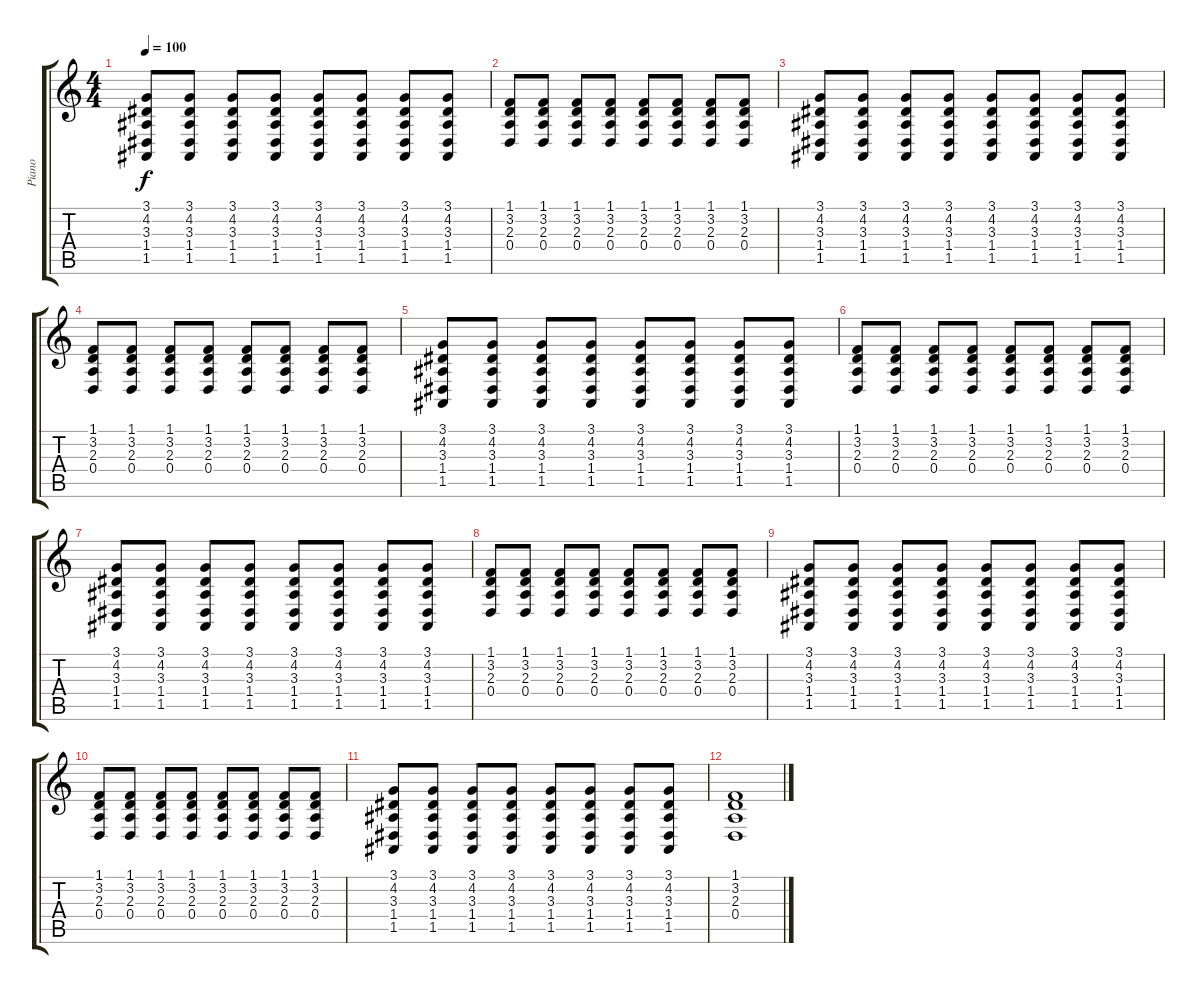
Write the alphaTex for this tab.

\track ("Piano" "Piano") {instrument brightacousticpiano}
\staff {score tabs}
\tuning (E4 B3 G3 D3 A2 E2) {hide}
\ts (4 4)
\tempo 100
\clef g2
\ks c
(3.1 4.2 3.3 1.4 1.5).8{dy f} (3.1 4.2 3.3 1.4 1.5).8 (3.1 4.2 3.3 1.4 1.5).8 (3.1 4.2 3.3 1.4 1.5).8 (3.1 4.2 3.3 1.4 1.5).8 (3.1 4.2 3.3 1.4 1.5).8 (3.1 4.2 3.3 1.4 1.5).8 (3.1 4.2 3.3 1.4 1.5).8 |
(1.1 3.2 2.3 0.4).8 (1.1 3.2 2.3 0.4).8 (1.1 3.2 2.3 0.4).8 (1.1 3.2 2.3 0.4).8 (1.1 3.2 2.3 0.4).8 (1.1 3.2 2.3 0.4).8 (1.1 3.2 2.3 0.4).8 (1.1 3.2 2.3 0.4).8 |
(3.1 4.2 3.3 1.4 1.5).8 (3.1 4.2 3.3 1.4 1.5).8 (3.1 4.2 3.3 1.4 1.5).8 (3.1 4.2 3.3 1.4 1.5).8 (3.1 4.2 3.3 1.4 1.5).8 (3.1 4.2 3.3 1.4 1.5).8 (3.1 4.2 3.3 1.4 1.5).8 (3.1 4.2 3.3 1.4 1.5).8 |
(1.1 3.2 2.3 0.4).8 (1.1 3.2 2.3 0.4).8 (1.1 3.2 2.3 0.4).8 (1.1 3.2 2.3 0.4).8 (1.1 3.2 2.3 0.4).8 (1.1 3.2 2.3 0.4).8 (1.1 3.2 2.3 0.4).8 (1.1 3.2 2.3 0.4).8 |
(3.1 4.2 3.3 1.4 1.5).8 (3.1 4.2 3.3 1.4 1.5).8 (3.1 4.2 3.3 1.4 1.5).8 (3.1 4.2 3.3 1.4 1.5).8 (3.1 4.2 3.3 1.4 1.5).8 (3.1 4.2 3.3 1.4 1.5).8 (3.1 4.2 3.3 1.4 1.5).8 (3.1 4.2 3.3 1.4 1.5).8 |
(1.1 3.2 2.3 0.4).8 (1.1 3.2 2.3 0.4).8 (1.1 3.2 2.3 0.4).8 (1.1 3.2 2.3 0.4).8 (1.1 3.2 2.3 0.4).8 (1.1 3.2 2.3 0.4).8 (1.1 3.2 2.3 0.4).8 (1.1 3.2 2.3 0.4).8 |
(3.1 4.2 3.3 1.4 1.5).8 (3.1 4.2 3.3 1.4 1.5).8 (3.1 4.2 3.3 1.4 1.5).8 (3.1 4.2 3.3 1.4 1.5).8 (3.1 4.2 3.3 1.4 1.5).8 (3.1 4.2 3.3 1.4 1.5).8 (3.1 4.2 3.3 1.4 1.5).8 (3.1 4.2 3.3 1.4 1.5).8 |
(1.1 3.2 2.3 0.4).8 (1.1 3.2 2.3 0.4).8 (1.1 3.2 2.3 0.4).8 (1.1 3.2 2.3 0.4).8 (1.1 3.2 2.3 0.4).8 (1.1 3.2 2.3 0.4).8 (1.1 3.2 2.3 0.4).8 (1.1 3.2 2.3 0.4).8 |
(3.1 4.2 3.3 1.4 1.5).8 (3.1 4.2 3.3 1.4 1.5).8 (3.1 4.2 3.3 1.4 1.5).8 (3.1 4.2 3.3 1.4 1.5).8 (3.1 4.2 3.3 1.4 1.5).8 (3.1 4.2 3.3 1.4 1.5).8 (3.1 4.2 3.3 1.4 1.5).8 (3.1 4.2 3.3 1.4 1.5).8 |
(1.1 3.2 2.3 0.4).8 (1.1 3.2 2.3 0.4).8 (1.1 3.2 2.3 0.4).8 (1.1 3.2 2.3 0.4).8 (1.1 3.2 2.3 0.4).8 (1.1 3.2 2.3 0.4).8 (1.1 3.2 2.3 0.4).8 (1.1 3.2 2.3 0.4).8 |
(3.1 4.2 3.3 1.4 1.5).8 (3.1 4.2 3.3 1.4 1.5).8 (3.1 4.2 3.3 1.4 1.5).8 (3.1 4.2 3.3 1.4 1.5).8 (3.1 4.2 3.3 1.4 1.5).8 (3.1 4.2 3.3 1.4 1.5).8 (3.1 4.2 3.3 1.4 1.5).8 (3.1 4.2 3.3 1.4 1.5).8 |
(1.1 3.2 2.3 0.4).1
